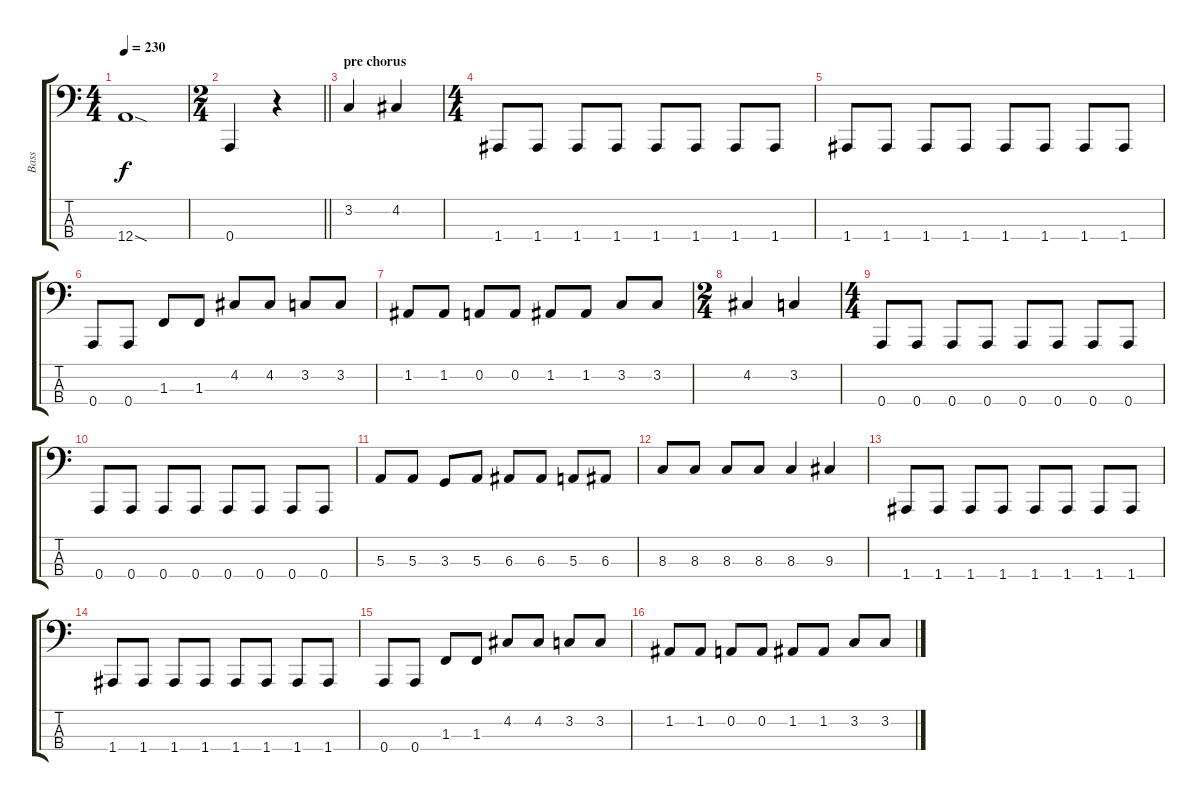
\track ("Bass" "Bass") {instrument electricbasspick}
\staff {score tabs}
\tuning (D2 A1 E1 A0) {hide}
\ts (4 4)
\tempo 230
\clef f4
\ks c
12.4{sod}.1{dy f} |
\ts (2 4)
\barLineRight lightlight
0.4.4 r.4 |
\section ("" "pre chorus")
3.2.4 4.2.4 |
\ts (4 4)
1.4.8 1.4.8 1.4.8 1.4.8 1.4.8 1.4.8 1.4.8 1.4.8 |
1.4.8 1.4.8 1.4.8 1.4.8 1.4.8 1.4.8 1.4.8 1.4.8 |
0.4.8 0.4.8 1.3.8 1.3.8 4.2.8 4.2.8 3.2.8 3.2.8 |
1.2.8 1.2.8 0.2.8 0.2.8 1.2.8 1.2.8 3.2.8 3.2.8 |
\ts (2 4)
4.2.4 3.2.4 |
\ts (4 4)
0.4.8 0.4.8 0.4.8 0.4.8 0.4.8 0.4.8 0.4.8 0.4.8 |
0.4.8 0.4.8 0.4.8 0.4.8 0.4.8 0.4.8 0.4.8 0.4.8 |
5.3.8 5.3.8 3.3.8 5.3.8 6.3.8 6.3.8 5.3.8 6.3.8 |
8.3.8 8.3.8 8.3.8 8.3.8 8.3.4 9.3.4 |
1.4.8 1.4.8 1.4.8 1.4.8 1.4.8 1.4.8 1.4.8 1.4.8 |
1.4.8 1.4.8 1.4.8 1.4.8 1.4.8 1.4.8 1.4.8 1.4.8 |
0.4.8 0.4.8 1.3.8 1.3.8 4.2.8 4.2.8 3.2.8 3.2.8 |
1.2.8 1.2.8 0.2.8 0.2.8 1.2.8 1.2.8 3.2.8 3.2.8
